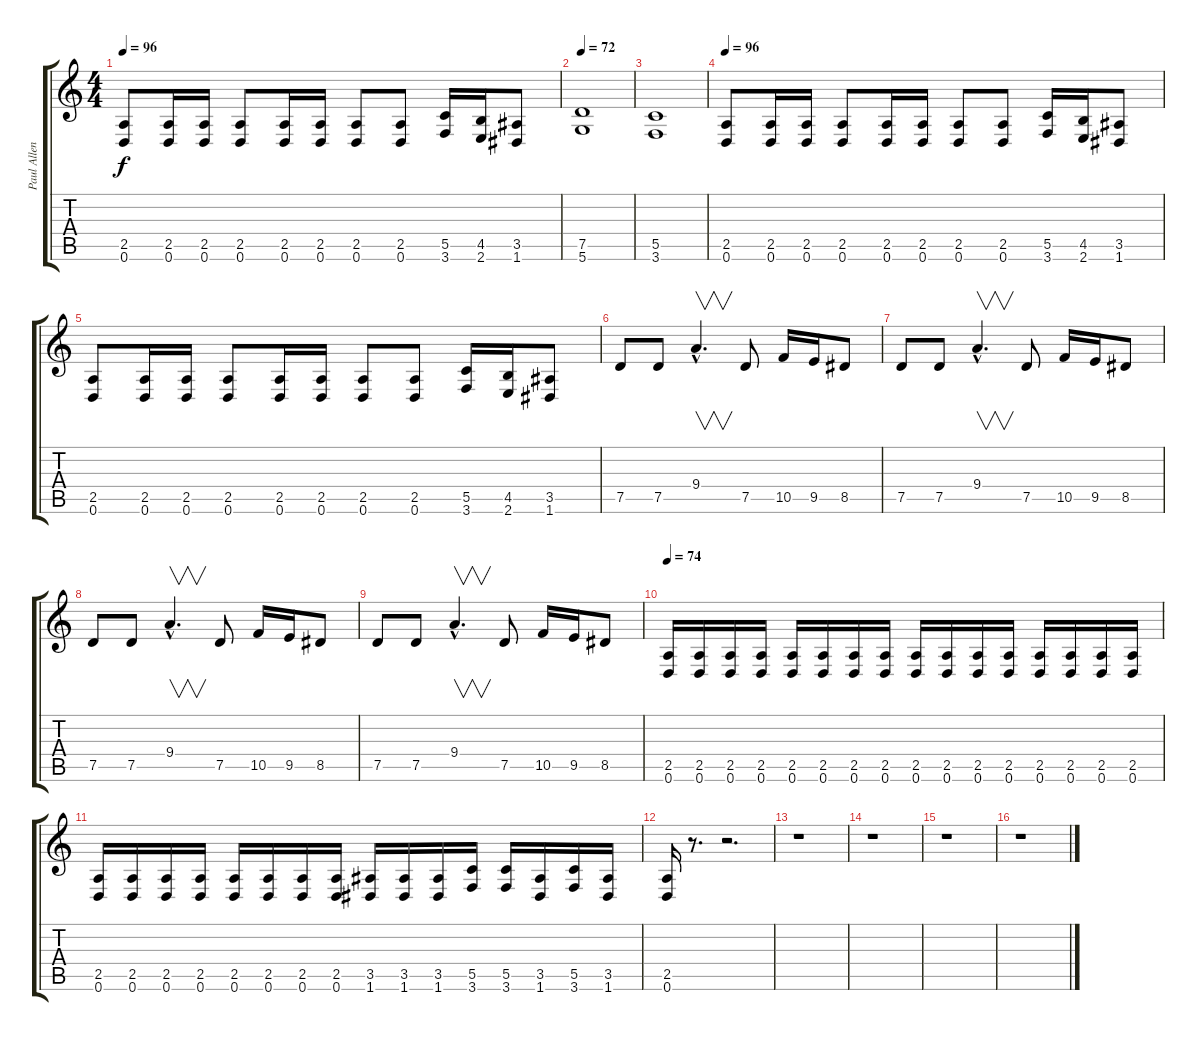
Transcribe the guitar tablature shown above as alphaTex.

\track ("Paul Allender (Guitar)" "Paul Allen") {instrument overdrivenguitar}
\staff {score tabs}
\tuning (D4 A3 F3 C3 G2 D2) {hide}
\ts (4 4)
\tempo 96
\clef g2
\ks c
(2.5 0.6).8{dy f} (2.5 0.6).16 (2.5 0.6).16 (2.5 0.6).8 (2.5 0.6).16 (2.5 0.6).16 (2.5 0.6).8 (2.5 0.6).8 (5.5 3.6).16 (4.5 2.6).16 (3.5 1.6).8 |
\tempo 72
(7.5 5.6).1 |
(5.5 3.6).1 |
\tempo 96
(2.5 0.6).8 (2.5 0.6).16 (2.5 0.6).16 (2.5 0.6).8 (2.5 0.6).16 (2.5 0.6).16 (2.5 0.6).8 (2.5 0.6).8 (5.5 3.6).16 (4.5 2.6).16 (3.5 1.6).8 |
(2.5 0.6).8 (2.5 0.6).16 (2.5 0.6).16 (2.5 0.6).8 (2.5 0.6).16 (2.5 0.6).16 (2.5 0.6).8 (2.5 0.6).8 (5.5 3.6).16 (4.5 2.6).16 (3.5 1.6).8 |
7.5.8 7.5.8 9.4{hac}.4{v d} 7.5.8 10.5.16 9.5.16 8.5.8 |
7.5.8 7.5.8 9.4{hac}.4{v d} 7.5.8 10.5.16 9.5.16 8.5.8 |
7.5.8 7.5.8 9.4{hac}.4{v d} 7.5.8 10.5.16 9.5.16 8.5.8 |
7.5.8 7.5.8 9.4{hac}.4{v d} 7.5.8 10.5.16 9.5.16 8.5.8 |
\tempo 74
(2.5 0.6).16 (2.5 0.6).16 (2.5 0.6).16 (2.5 0.6).16 (2.5 0.6).16 (2.5 0.6).16 (2.5 0.6).16 (2.5 0.6).16 (2.5 0.6).16 (2.5 0.6).16 (2.5 0.6).16 (2.5 0.6).16 (2.5 0.6).16 (2.5 0.6).16 (2.5 0.6).16 (2.5 0.6).16 |
(2.5 0.6).16 (2.5 0.6).16 (2.5 0.6).16 (2.5 0.6).16 (2.5 0.6).16 (2.5 0.6).16 (2.5 0.6).16 (2.5 0.6).16 (3.5 1.6).16 (3.5 1.6).16 (3.5 1.6).16 (5.5 3.6).16 (5.5 3.6).16 (3.5 1.6).16 (5.5 3.6).16 (3.5 1.6).16 |
(2.5 0.6).16 r.8{d} r.2{d} |
r.1 |
r.1 |
r.1 |
r.1
